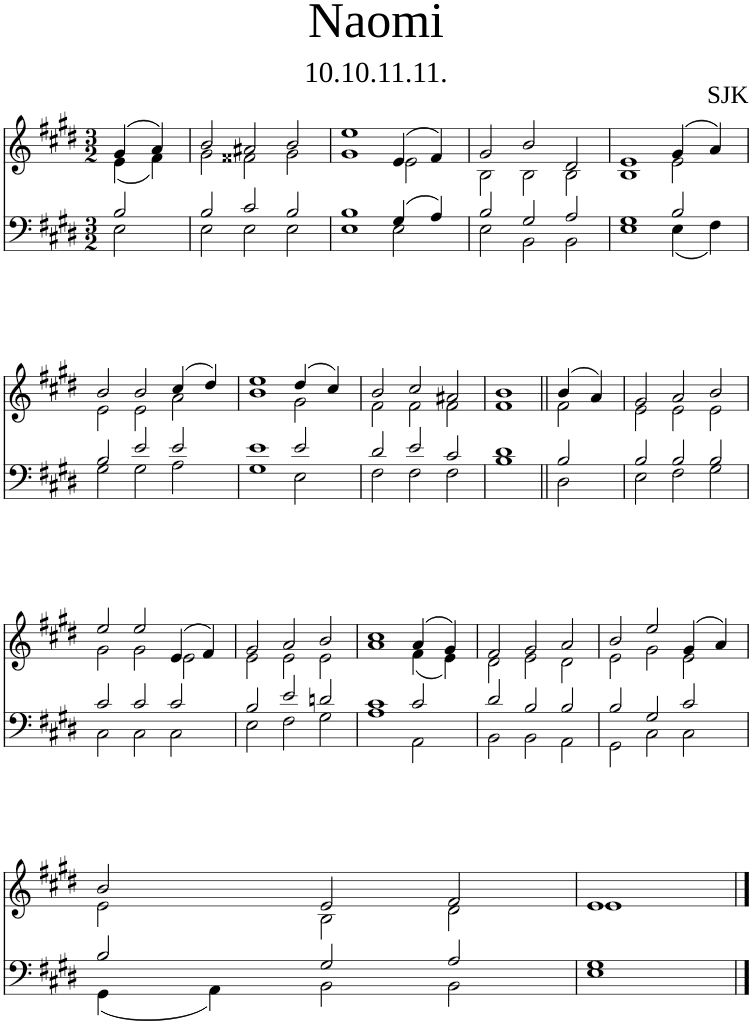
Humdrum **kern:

**kern	**kern
*part1	*part1
*staff2	*staff1
*I"Piano	*
*I'Pno	*
*clefF4	*clefG2
*k[f#c#g#d#]	*k[f#c#g#d#]
*M3/2	*M3/2
=1	=1
*^	*^
2B/	2E\	(4g#/	(4e\
.	.	4a/)	4f#\)
=2	=2	=2	=2
2B/	2E\	2b/	2g#\
2c#/	2E\	2a#X/	2f##X\
2B/	2E\	2b/	2g#\
=3	=3	=3	=3
1B	1E	1ee	1g#
4G#/	2E\	(4e/	2e\
4A/	.	4f#/)	.
=4	=4	=4	=4
2B/	2E\	2g#/	2B\
2G#/	2BB\	2b/	2B\
2A/	2BB\	2d#/	2B\
=5	=5	=5	=5
1G#	1E	1e	1B
2B/	4E\	(4g#/	2e\
.	4F#\	4a/)	.
!!LO:LB:g=z	!!
=6	=6	=6	=6
2B/	2G#\	2b/	2e\
2e/	2G#\	2b/	2e\
2e/	2A\	(4cc#/	2a\
.	.	4dd#/)	.
=7	=7	=7	=7
1e	1G#	1ee	1b
2e/	2E\	(4dd#/	2g#\
.	.	4cc#/)	.
=8	=8	=8	=8
2d#/	2F#\	2b/	2f#\
2e/	2F#\	2cc#/	2f#\
2c#/	2F#\	2a#X/	2f#\
=9	=9	=9	=9
1d#	1B	1b	1f#
=10||	=10||	=10||	=10||
2B/	2D#\	(4b/	2f#\
.	.	4a/)	.
=11	=11	=11	=11
2B/	2E\	2g#/	2e\
2B/	2F#\	2a/	2e\
2B/	2G#\	2b/	2e\
!!LO:LB:g=z	!!
=12	=12	=12	=12
2c#/	2C#\	2ee/	2g#\
2c#/	2C#\	2ee/	2g#\
2c#/	2C#\	(4e/	2e\
.	.	4f#/)	.
=13	=13	=13	=13
2B/	2E\	2g#/	2e\
2e/	2F#\	2a/	2e\
2dn/	2G#\	2b/	2e\
=14	=14	=14	=14
1c#	1A	1cc#	1a
2c#/	2AA\	(4a/	(4f#\
.	.	4g#/)	4e\)
=15	=15	=15	=15
2d#/	2BB\	2f#/	2d#\
2B/	2BB\	2g#/	2e\
2B/	2AA\	2a/	2d#\
=16	=16	=16	=16
2B/	2GG#\	2b/	2e\
2G#/	2C#\	2ee/	2g#\
2c#/	2C#\	(4g#/	2e\
.	.	4a/)	.
!!LO:LB:g=z	!!
=17	=17	=17	=17
2B/	4GG#\	2b/	2e\
.	4AA\	.	.
2G#/	2BB\	2e/	2B\
2A/	2BB\	2f#/	2d#\
=18	=18	=18	=18
1G#	1E	1e	1e
*v	*v	*	*
*	*v	*v
==	==
*-	*-
